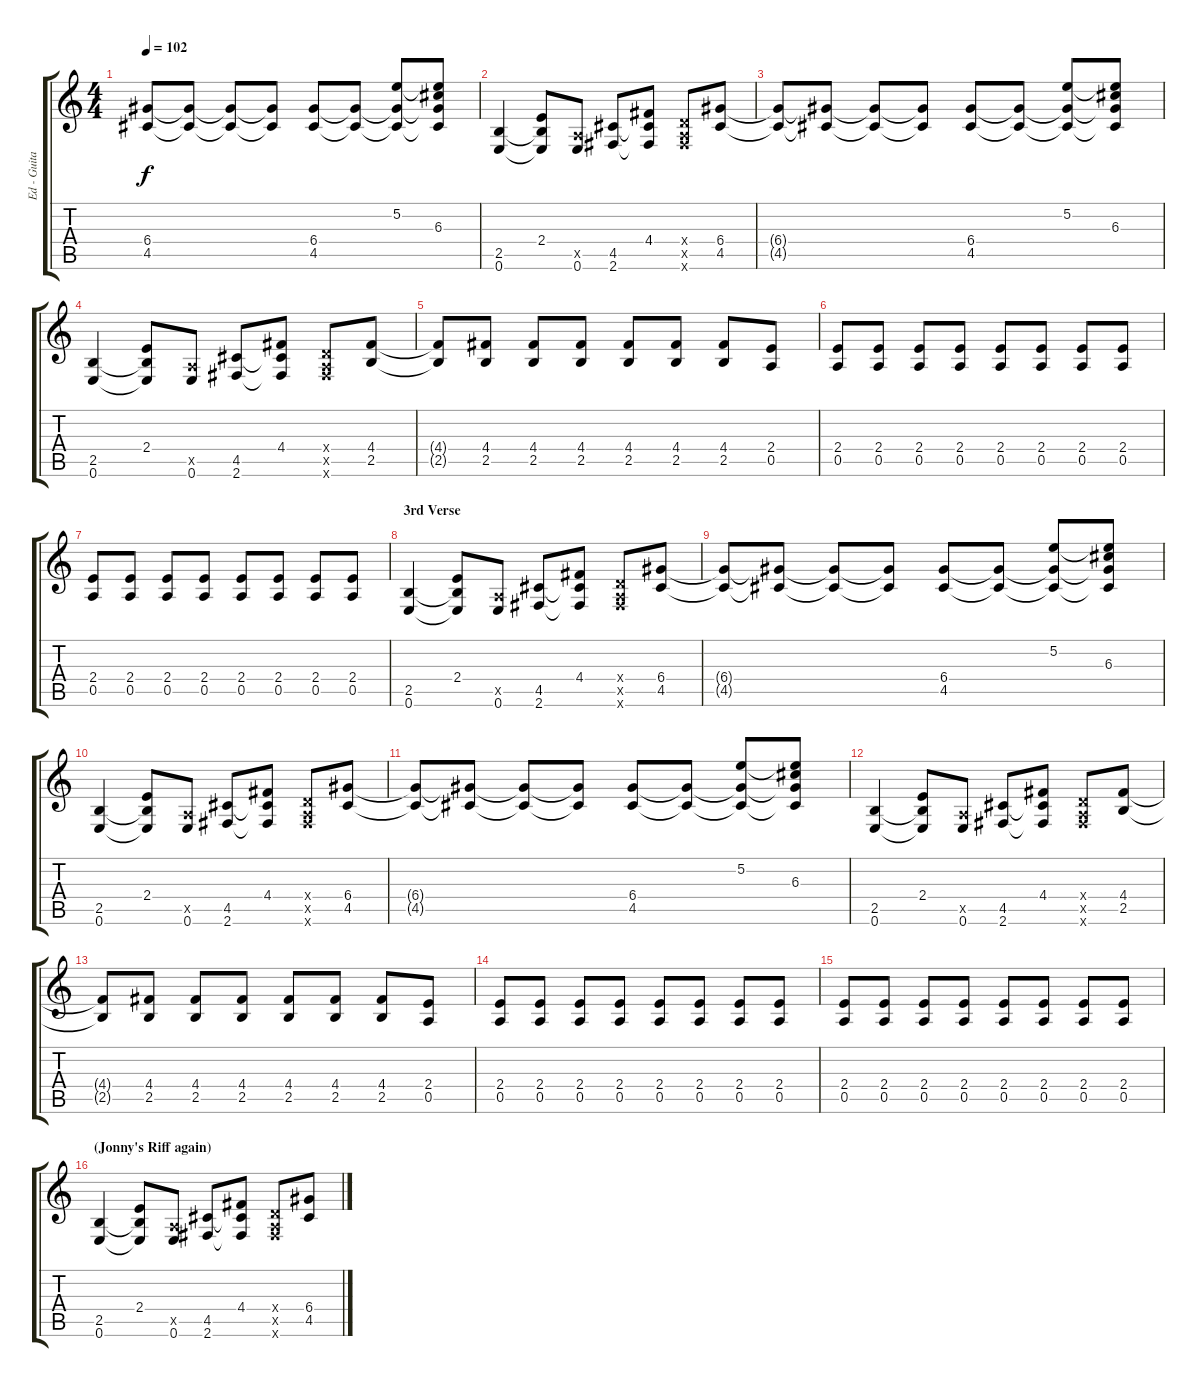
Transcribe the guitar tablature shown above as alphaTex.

\track ("Ed - Guitar" "Ed - Guita") {instrument electricguitarjazz}
\staff {score tabs}
\tuning (E4 B3 G3 D3 A2 E2) {hide}
\ts (4 4)
\tempo 102
\clef g2
\ks c
(6.4{t} 4.5{t}).8{dy f} (6.4{t} 4.5{t}).8 (6.4{t} 4.5{t}).8 (6.4{t} 4.5{t}).8 (6.4 4.5).8 (6.4{t} 4.5{t}).8 (5.2 6.4{t} 4.5{t}).8 (5.2{t} 6.3 6.4{t} 4.5{t}).8 |
(2.5 0.6).4 (2.4 2.5{t} 0.6{t}).8 (0.5{x} 0.6).8 (4.5 2.6).8 (4.4 4.5{t} 2.6{t}).8 (0.4{x} 0.5{x} 2.6{x}).8 (6.4 4.5).8 |
(6.4{t} 4.5{t}).8 (6.4{t} 4.5{t}).8 (6.4{t} 4.5{t}).8 (6.4{t} 4.5{t}).8 (6.4 4.5).8 (6.4{t} 4.5{t}).8 (5.2 6.4{t} 4.5{t}).8 (5.2{t} 6.3 6.4{t} 4.5{t}).8 |
(2.5 0.6).4 (2.4 2.5{t} 0.6{t}).8 (0.5{x} 0.6).8 (4.5 2.6).8 (4.4 4.5{t} 2.6{t}).8 (0.4{x} 0.5{x} 2.6{x}).8 (4.4 2.5).8 |
(4.4{t} 2.5{t}).8 (4.4 2.5).8 (4.4 2.5).8 (4.4 2.5).8 (4.4 2.5).8 (4.4 2.5).8 (4.4 2.5).8 (2.4 0.5).8 |
(2.4 0.5).8 (2.4 0.5).8 (2.4 0.5).8 (2.4 0.5).8 (2.4 0.5).8 (2.4 0.5).8 (2.4 0.5).8 (2.4 0.5).8 |
(2.4 0.5).8 (2.4 0.5).8 (2.4 0.5).8 (2.4 0.5).8 (2.4 0.5).8 (2.4 0.5).8 (2.4 0.5).8 (2.4 0.5).8 |
\section ("" "3rd Verse")
(2.5 0.6).4{instrument distortionguitar} (2.4 2.5{t} 0.6{t}).8 (0.5{x} 0.6).8 (4.5 2.6).8 (4.4 4.5{t} 2.6{t}).8 (0.4{x} 0.5{x} 2.6{x}).8 (6.4 4.5).8 |
(6.4{t} 4.5{t}).8 (6.4{t} 4.5{t}).8 (6.4{t} 4.5{t}).8 (6.4{t} 4.5{t}).8 (6.4 4.5).8 (6.4{t} 4.5{t}).8 (5.2 6.4{t} 4.5{t}).8 (5.2{t} 6.3 6.4{t} 4.5{t}).8 |
(2.5 0.6).4 (2.4 2.5{t} 0.6{t}).8 (0.5{x} 0.6).8 (4.5 2.6).8 (4.4 4.5{t} 2.6{t}).8 (0.4{x} 0.5{x} 2.6{x}).8 (6.4 4.5).8 |
(6.4{t} 4.5{t}).8 (6.4{t} 4.5{t}).8 (6.4{t} 4.5{t}).8 (6.4{t} 4.5{t}).8 (6.4 4.5).8 (6.4{t} 4.5{t}).8 (5.2 6.4{t} 4.5{t}).8 (5.2{t} 6.3 6.4{t} 4.5{t}).8 |
(2.5 0.6).4 (2.4 2.5{t} 0.6{t}).8 (0.5{x} 0.6).8 (4.5 2.6).8 (4.4 4.5{t} 2.6{t}).8 (0.4{x} 0.5{x} 2.6{x}).8 (4.4 2.5).8 |
(4.4{t} 2.5{t}).8 (4.4 2.5).8 (4.4 2.5).8 (4.4 2.5).8 (4.4 2.5).8 (4.4 2.5).8 (4.4 2.5).8 (2.4 0.5).8 |
(2.4 0.5).8 (2.4 0.5).8 (2.4 0.5).8 (2.4 0.5).8 (2.4 0.5).8 (2.4 0.5).8 (2.4 0.5).8 (2.4 0.5).8 |
(2.4 0.5).8 (2.4 0.5).8 (2.4 0.5).8 (2.4 0.5).8 (2.4 0.5).8 (2.4 0.5).8 (2.4 0.5).8 (2.4 0.5).8 |
\section ("" "(Jonny's Riff again)")
(2.5 0.6).4{instrument distortionguitar} (2.4 2.5{t} 0.6{t}).8 (0.5{x} 0.6).8 (4.5 2.6).8 (4.4 4.5{t} 2.6{t}).8 (0.4{x} 0.5{x} 2.6{x}).8 (6.4 4.5).8
